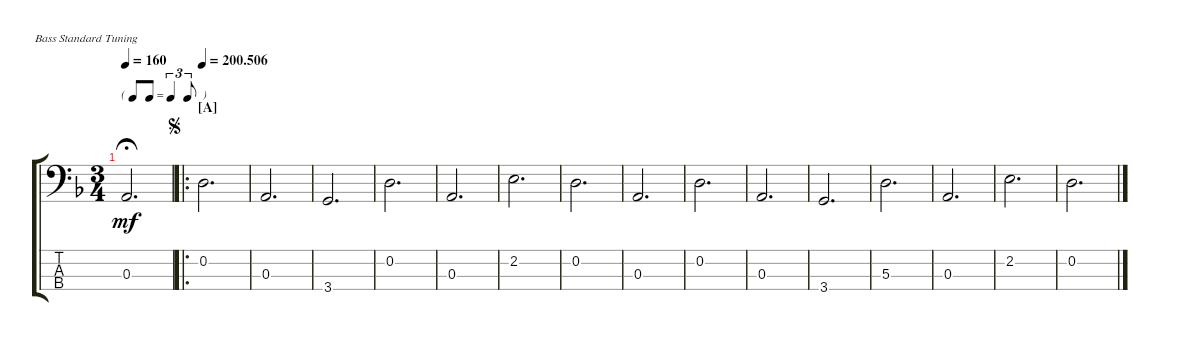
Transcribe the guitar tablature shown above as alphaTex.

\defaultSystemsLayout 4
\singleTrackTrackNamePolicy hidden
\firstSystemTrackNameMode fullname
\otherSystemsTrackNameMode fullname
\firstSystemTrackNameOrientation horizontal
\otherSystemsTrackNameOrientation horizontal
\defaultBarNumberDisplay FirstOfSystem
\track ("Basse" "A-Bass") {instrument acousticbass}
\staff {score tabs}
\tuning (G2 D2 A1 E1)
\ts (3 4)
\tf triplet8th
\tempo 160
\clef f4
\ks f
0.3.2{d dy mf fermata (medium 0.5)} |
\ro
\section ("A" "")
\jump segno
\tempo
200.506 0.2.2{d} |
0.3.2{d} |
3.4.2{d} |
0.2.2{d} |
0.3.2{d} |
2.2.2{d} |
0.2.2{d} |
0.3.2{d} |
0.2.2{d} |
0.3.2{d} |
3.4.2{d} |
5.3.2{d} |
0.3.2{d} |
2.2.2{d} |
0.2.2{d}
